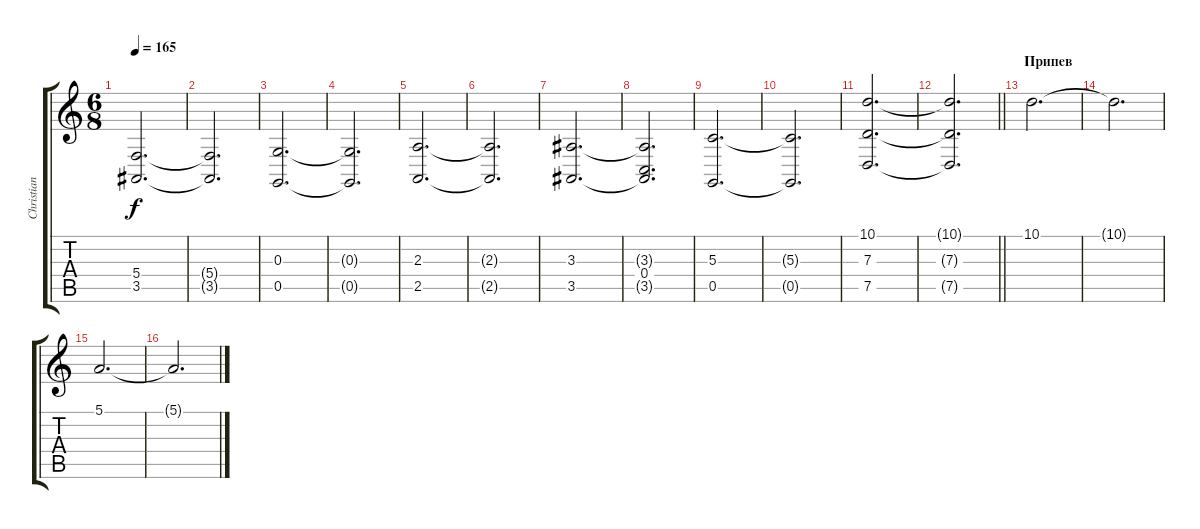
\track ("Christian Lorenz" "Christian ") {instrument stringensemble1}
\staff {score tabs}
\tuning (E4 C4 G3 C3 G2 C2) {hide}
\ts (6 8)
\tempo 165
\clef g2
\ks c
(5.4 3.5).2{d dy f} |
(5.4{t} 3.5{t}).2{d} |
(0.3 0.5).2{d} |
(0.3{t} 0.5{t}).2{d} |
(2.3 2.5).2{d} |
(2.3{t} 2.5{t}).2{d} |
(3.3 3.5).2{d} |
(3.3{t} 0.4 3.5{t}).2{d} |
(5.3 0.5).2{d} |
(5.3{t} 0.5{t}).2{d} |
(10.1 7.3 7.5).2{d} |
\barLineRight lightlight
(10.1{t} 7.3{t} 7.5{t}).2{d} |
\section ("" "Припев")
10.1.2{d volume 13} |
10.1{t}.2{d} |
5.1.2{d volume 13} |
5.1{t}.2{d}
